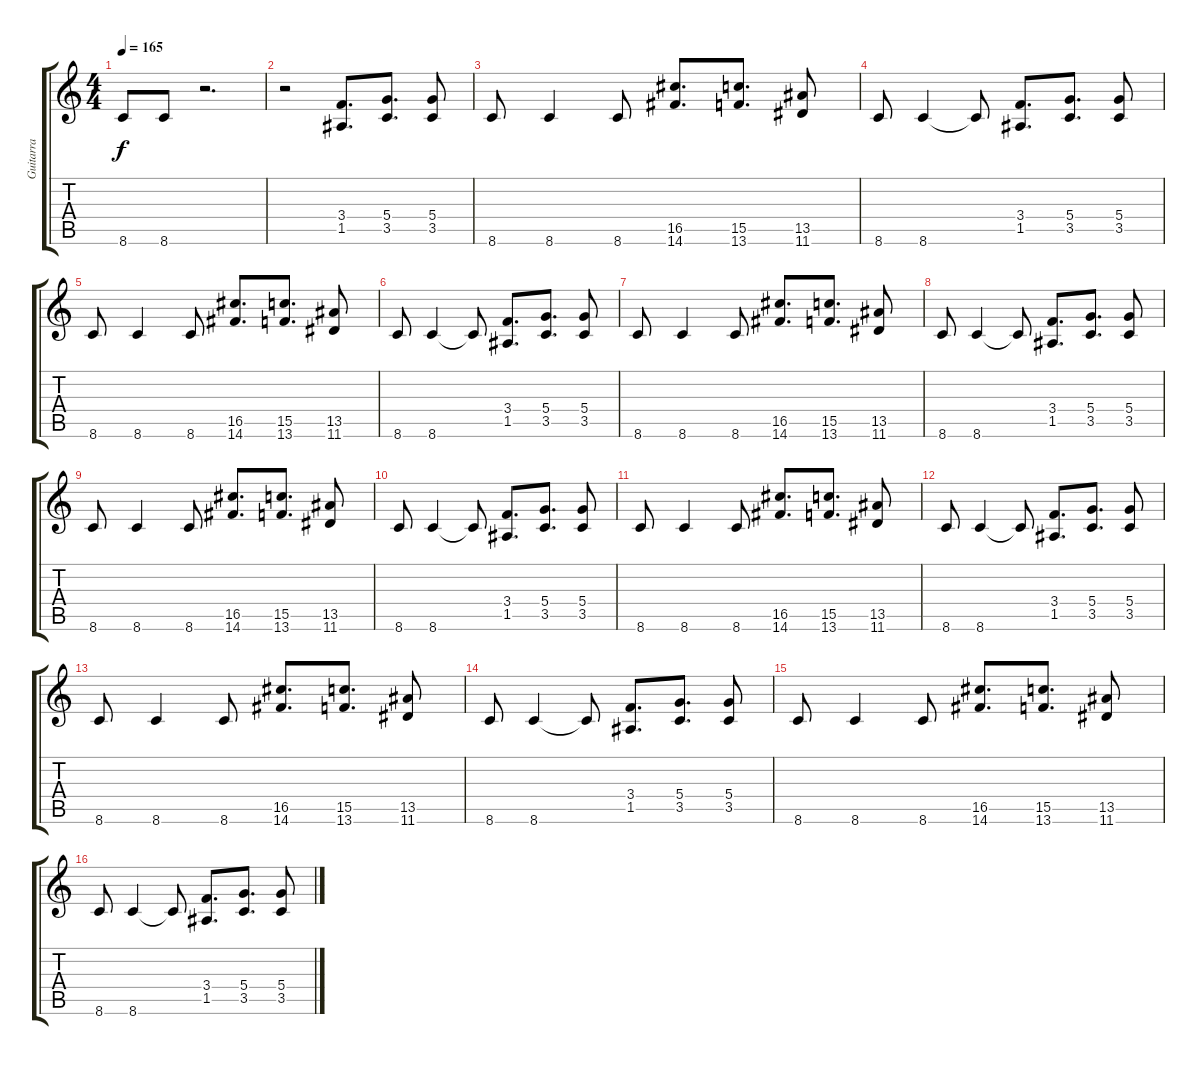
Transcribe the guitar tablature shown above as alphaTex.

\track ("Guitarra" "Guitarra") {instrument distortionguitar}
\staff {score tabs}
\tuning (E4 B3 G3 D3 A2 E2) {hide}
\ts (4 4)
\tempo 165
\clef g2
\ks c
8.6.8{dy f} 8.6.8 r.2{d} |
r.2 (3.4 1.5).8{d} (5.4 3.5).8{d} (5.4 3.5).8 |
8.6.8 8.6.4 8.6.8 (16.5 14.6).8{d} (15.5 13.6).8{d} (13.5 11.6).8 |
8.6.8 8.6.4 8.6{t}.8 (3.4 1.5).8{d} (5.4 3.5).8{d} (5.4 3.5).8 |
8.6.8 8.6.4 8.6.8 (16.5 14.6).8{d} (15.5 13.6).8{d} (13.5 11.6).8 |
8.6.8 8.6.4 8.6{t}.8 (3.4 1.5).8{d} (5.4 3.5).8{d} (5.4 3.5).8 |
8.6.8 8.6.4 8.6.8 (16.5 14.6).8{d} (15.5 13.6).8{d} (13.5 11.6).8 |
8.6.8 8.6.4 8.6{t}.8 (3.4 1.5).8{d} (5.4 3.5).8{d} (5.4 3.5).8 |
8.6.8 8.6.4 8.6.8 (16.5 14.6).8{d} (15.5 13.6).8{d} (13.5 11.6).8 |
8.6.8 8.6.4 8.6{t}.8 (3.4 1.5).8{d} (5.4 3.5).8{d} (5.4 3.5).8 |
8.6.8 8.6.4 8.6.8 (16.5 14.6).8{d} (15.5 13.6).8{d} (13.5 11.6).8 |
8.6.8 8.6.4 8.6{t}.8 (3.4 1.5).8{d} (5.4 3.5).8{d} (5.4 3.5).8 |
8.6.8 8.6.4 8.6.8 (16.5 14.6).8{d} (15.5 13.6).8{d} (13.5 11.6).8 |
8.6.8 8.6.4 8.6{t}.8 (3.4 1.5).8{d} (5.4 3.5).8{d} (5.4 3.5).8 |
8.6.8 8.6.4 8.6.8 (16.5 14.6).8{d} (15.5 13.6).8{d} (13.5 11.6).8 |
8.6.8 8.6.4 8.6{t}.8 (3.4 1.5).8{d} (5.4 3.5).8{d} (5.4 3.5).8
